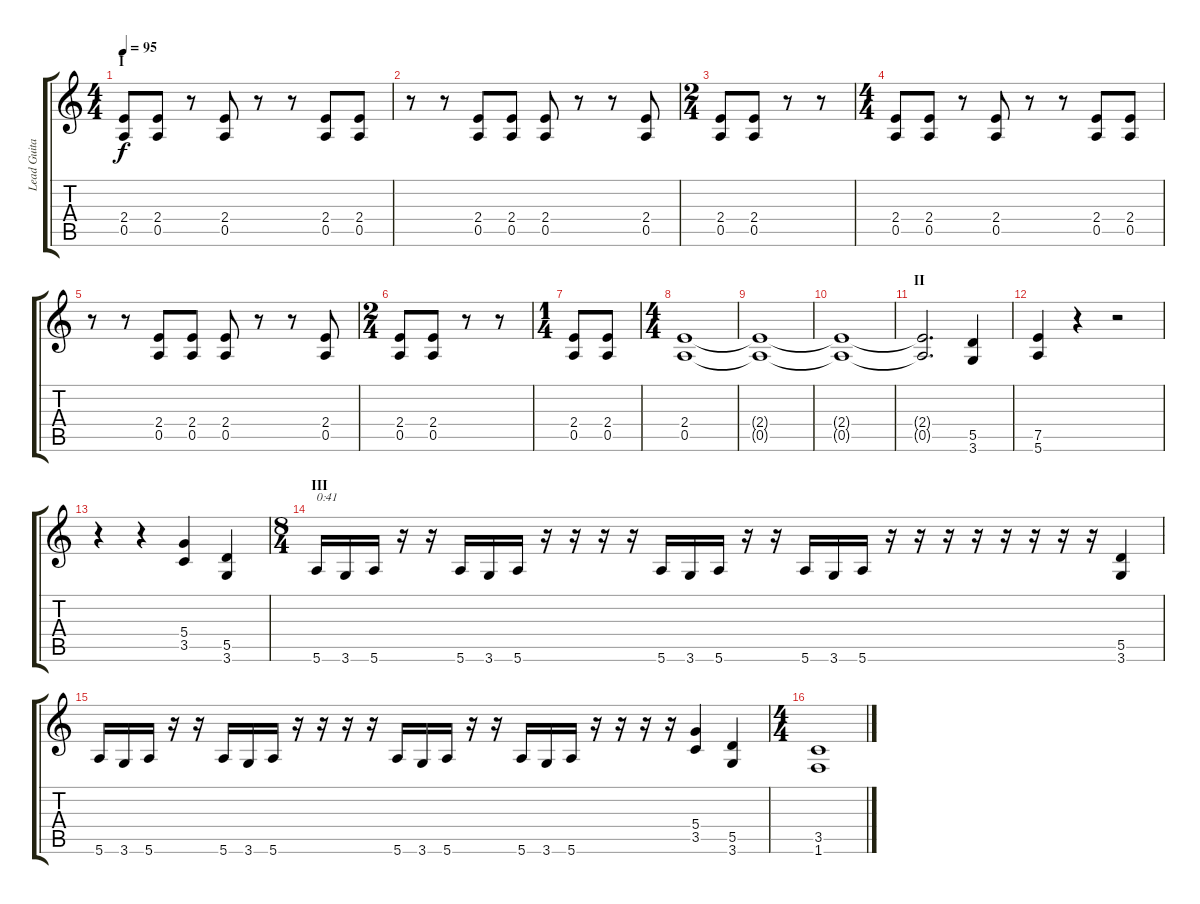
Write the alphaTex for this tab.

\track ("Lead Guitar" "Lead Guita") {instrument distortionguitar}
\staff {score tabs}
\tuning (E4 B3 G3 D3 A2 E2) {hide}
\ts (4 4)
\section ("" "I")
\tempo 95
\clef g2
\ks c
(2.4 0.5).8{dy f instrument distortionguitar} (2.4 0.5).8 r.8 (2.4 0.5).8 r.8 r.8 (2.4 0.5).8 (2.4 0.5).8 |
r.8 r.8 (2.4 0.5).8 (2.4 0.5).8 (2.4 0.5).8 r.8 r.8 (2.4 0.5).8 |
\ts (2 4)
(2.4 0.5).8 (2.4 0.5).8 r.8 r.8 |
\ts (4 4)
(2.4 0.5).8 (2.4 0.5).8 r.8 (2.4 0.5).8 r.8 r.8 (2.4 0.5).8 (2.4 0.5).8 |
r.8 r.8 (2.4 0.5).8 (2.4 0.5).8 (2.4 0.5).8 r.8 r.8 (2.4 0.5).8 |
\ts (2 4)
(2.4 0.5).8 (2.4 0.5).8 r.8 r.8 |
\ts (1 4)
(2.4 0.5).8 (2.4 0.5).8 |
\ts (4 4)
(2.4 0.5).1 |
(2.4{t} 0.5{t}).1 |
(2.4{t} 0.5{t}).1 |
\section ("" "II")
(2.4{t} 0.5{t}).2{d} (5.5 3.6).4 |
(7.5 5.6).4 r.4 r.2 |
r.4 r.4 (5.4 3.5).4 (5.5 3.6).4 |
\ts (8 4)
\section ("" "III")
5.6.16{txt "0:41"} 3.6.16 5.6.16 r.16 r.16 5.6.16 3.6.16 5.6.16 r.16 r.16 r.16 r.16 5.6.16 3.6.16 5.6.16 r.16 r.16 5.6.16 3.6.16 5.6.16 r.16 r.16 r.16 r.16 r.16 r.16 r.16 r.16 (5.5 3.6).4 |
5.6.16 3.6.16 5.6.16 r.16 r.16 5.6.16 3.6.16 5.6.16 r.16 r.16 r.16 r.16 5.6.16 3.6.16 5.6.16 r.16 r.16 5.6.16 3.6.16 5.6.16 r.16 r.16 r.16 r.16 (5.4 3.5).4 (5.5 3.6).4 |
\ts (4 4)
(3.5 1.6).1
